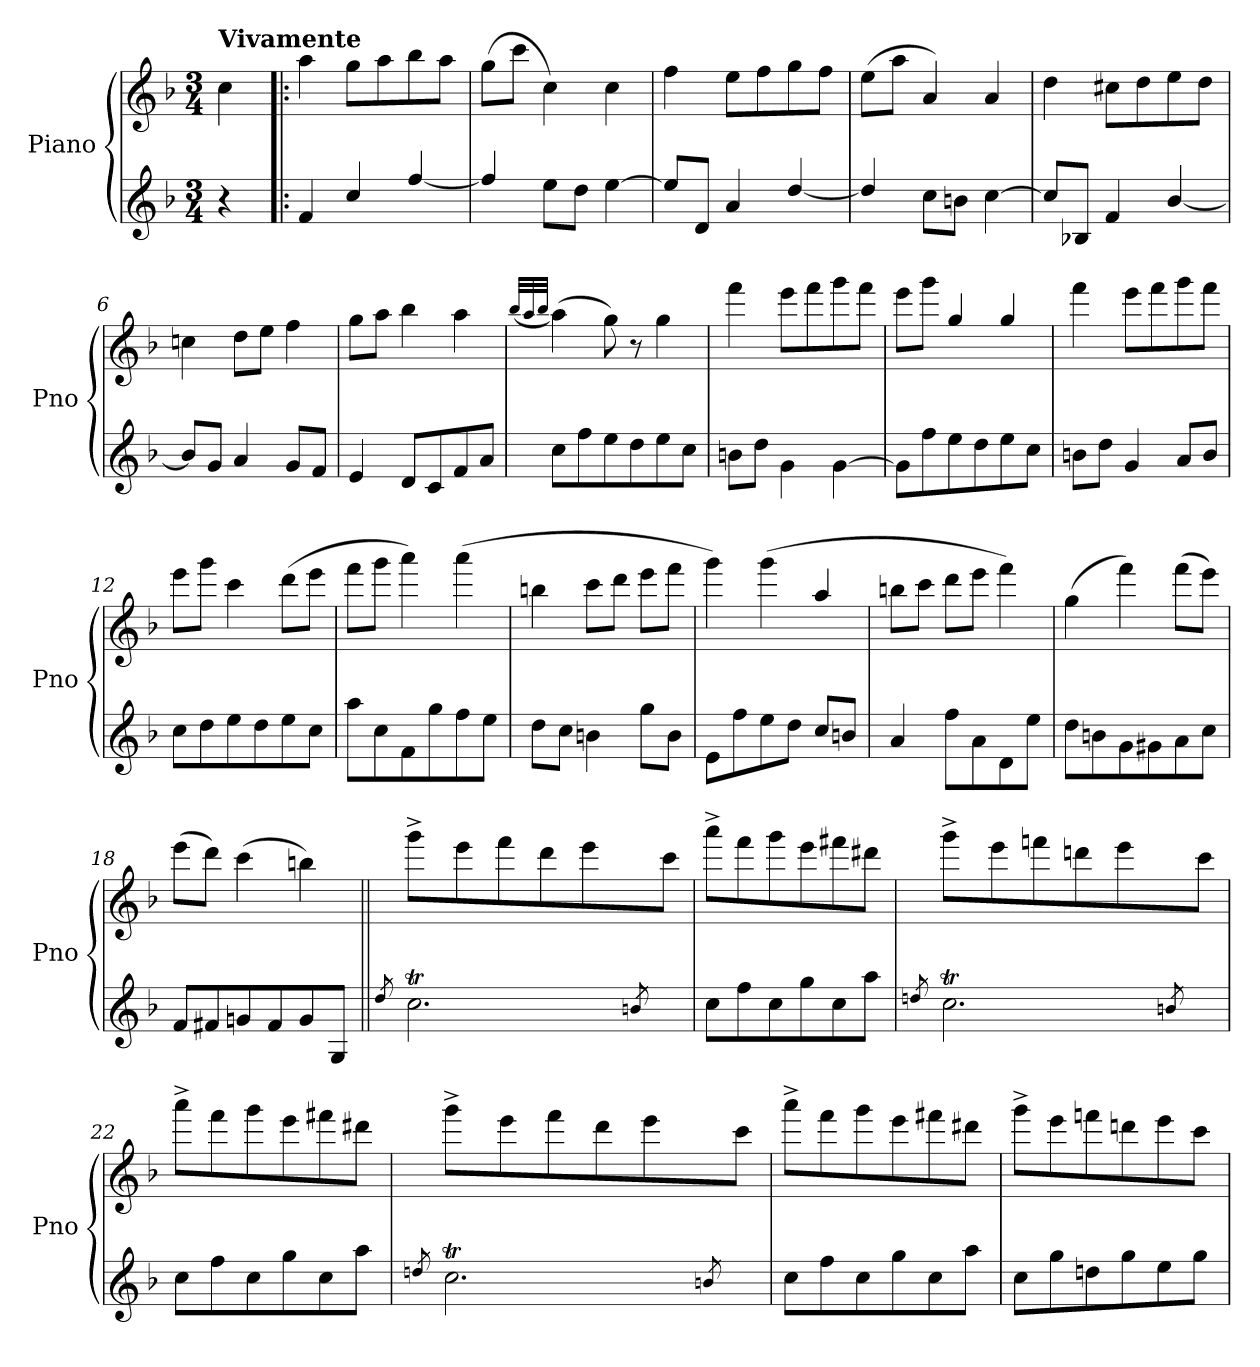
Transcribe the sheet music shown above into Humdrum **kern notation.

**kern	**kern	**dynam
*part1	*part1	*part1
*staff2	*staff1	*staff1/2
*I"Piano	*	*
*I'Pno	*	*
*clefG2	*clefG2	*
*k[b-]	*k[b-]	*
*M3/4	*M3/4	*
=	=	=
!	!LO:TX:a:B:t=Vivamente	!
!	!	!LO:DY:b
4r	4cc\	other-dynamics
=1!|:	=1!|:	=1!|:
4f/	4aa\	.
4cc/	8gg\L	.
.	8aa\	.
[4ff/	8bb-\	.
.	8aa\J	.
=2	=2	=2
4ff/]	(8gg\L	.
.	8ccc\J	.
8ee\L	4cc\)	.
8dd\J	.	.
[4ee\	4cc\	.
=3	=3	=3
8ee\L]	4ff\	.
8d/J	.	.
4a/	8ee\L	.
.	8ff\	.
[4dd/	8gg\	.
.	8ff\J	.
=4	=4	=4
4dd/]	(8ee\L	.
.	8aa\J	.
8cc\L	4a/)	.
8bn\J	.	.
[4cc\	4a/	.
=5	=5	=5
8cc/L]	4dd\	.
8B-X/J	.	.
4f/	8cc#X\L	.
.	8dd\	.
[4b-/	8ee\	.
.	8dd\J	.
!!LO:LB:g=z
=6	=6	=6
8b-/L]	4ccn\	.
8g/J	.	.
4a/	8dd\L	.
.	8ee\J	.
8g/L	4ff\	.
8f/J	.	.
=7	=7	=7
4e/	8gg\L	.
.	8aa\J	.
8d/L	4bb-\	.
8c/	.	.
8f/	4aa\	.
8a/J	.	.
=8	=8	=8
.	(32qbb-/LLL	.
.	32qaa/	.
.	32qbb-/JJJ	.
8cc\L	(4aa\)	.
8ff\	.	.
8ee\	8gg\)	.
8dd\	8r	.
8ee\	4gg\	.
8cc\J	.	.
=9	=9	=9
8bn\L	4fff\	.
8dd\J	.	.
4g\	8eee\L	.
.	8fff\	.
[4g\	8ggg\	.
.	8fff\J	.
=10	=10	=10
8g\L]	8eee\L	.
8ff\	8ggg\J	.
8ee\	4gg/	.
8dd\	.	.
8ee\	4gg/	.
8cc\J	.	.
=11	=11	=11
8bn\L	4fff\	.
8dd\J	.	.
4g/	8eee\L	.
.	8fff\	.
8a/L	8ggg\	.
8b/J	8fff\J	.
!!LO:LB:g=z
=12	=12	=12
8cc\L	8eee\L	.
8dd\	8ggg\J	.
8ee\	4ccc\	.
8dd\	.	.
8ee\	(8ddd\L	.
8cc\J	8eee\J	.
=13	=13	=13
8aa\L	8fff\L	.
8cc\	8ggg\J	.
8f\	4aaa\)	.
8gg\	.	.
8ff\	(4aaa\	.
8ee\J	.	.
=14	=14	=14
8dd\L	4bbn\	.
8cc\J	.	.
4bn\	8ccc\L	.
.	8ddd\J	.
8gg\L	8eee\L	.
8b\J	8fff\J	.
=15	=15	=15
8e\L	4ggg\)	.
8ff\	.	.
8ee\	(4ggg\	.
8dd\J	.	.
8cc/L	4aa/	.
8bn/J	.	.
=16	=16	=16
4a/	8bbn\L	.
.	8ccc\J	.
8ff\L	8ddd\L	.
8a\	8eee\J	.
8d\	4fff\)	.
8ee\J	.	.
=17	=17	=17
8dd\L	(4gg\	.
8bn\	.	.
8g\	4fff\)	.
8g#X\	.	.
8a\	(8fff\L	.
8cc\J	8eee\J)	.
=18	=18	=18
8f/L	(8eee\L	.
8f#X/	8ddd\J)	.
8gn/	(4ccc\	.
8f#/	.	.
8g/	4bbn\)	.
8G/J	.	.
!!LO:LB:g=z
=19||	=19||	=19||
8qdd/	.	.
*^	*	*
!	!	!	!LO:DY:b
2.ccT\	16ddyy	8ggg^\L	other-dynamics
.	16cc!yy	.	.
.	16dd!yy	8eee\	.
.	16cc!yy	.	.
.	16dd!yy	8fff\	.
.	16cc!yy	.	.
.	16dd!yy	8ddd\	.
.	16cc!yy	.	.
.	16dd!yy	8eee\	.
.	16cc!yy	.	.
.	8qbn/	.	.
.	8b!yy	8ccc\J	.
*v	*v	*	*
=20	=20	=20
8cc\L	8aaa^\L	.
8ff\	8fff\	.
8cc\	8ggg\	.
8gg\	8eee\	.
8cc\	8fff#X\	.
8aa\J	8ddd#X\J	.
=21	=21	=21
8qddn/	.	.
*^	*	*
2.ccT\	16ddyy	8ggg^\L	.
.	16cc!yy	.	.
.	16dd!yy	8eee\	.
.	16cc!yy	.	.
.	16dd!yy	8fffn\	.
.	16cc!yy	.	.
.	16dd!yy	8dddn\	.
.	16cc!yy	.	.
.	16dd!yy	8eee\	.
.	16cc!yy	.	.
.	8qbn/	.	.
.	8b!yy	8ccc\J	.
*v	*v	*	*
=22	=22	=22
8cc\L	8aaa^\L	.
8ff\	8fff\	.
8cc\	8ggg\	.
8gg\	8eee\	.
8cc\	8fff#X\	.
8aa\J	8ddd#X\J	.
=23	=23	=23
8qddn/	.	.
*^	*	*
2.ccT\	16ddyy	8ggg^\L	.
.	16cc!yy	.	.
.	16dd!yy	8eee\	.
.	16cc!yy	.	.
.	16dd!yy	8fff\	.
.	16cc!yy	.	.
.	16dd!yy	8ddd\	.
.	16cc!yy	.	.
.	16dd!yy	8eee\	.
.	16cc!yy	.	.
.	8qbn/	.	.
.	8b!yy	8ccc\J	.
*v	*v	*	*
=24	=24	=24
8cc\L	8aaa^\L	.
8ff\	8fff\	.
8cc\	8ggg\	.
8gg\	8eee\	.
8cc\	8fff#X\	.
8aa\J	8ddd#X\J	.
!!LO:LB:g=z
=25	=25	=25
8cc\L	8ggg^\L	.
8gg\	8eee\	.
8ddn\	8fffn\	.
8gg\	8dddn\	.
8ee\	8eee\	.
8gg\J	8ccc\J	.
=	=	=
*-	*-	*-
